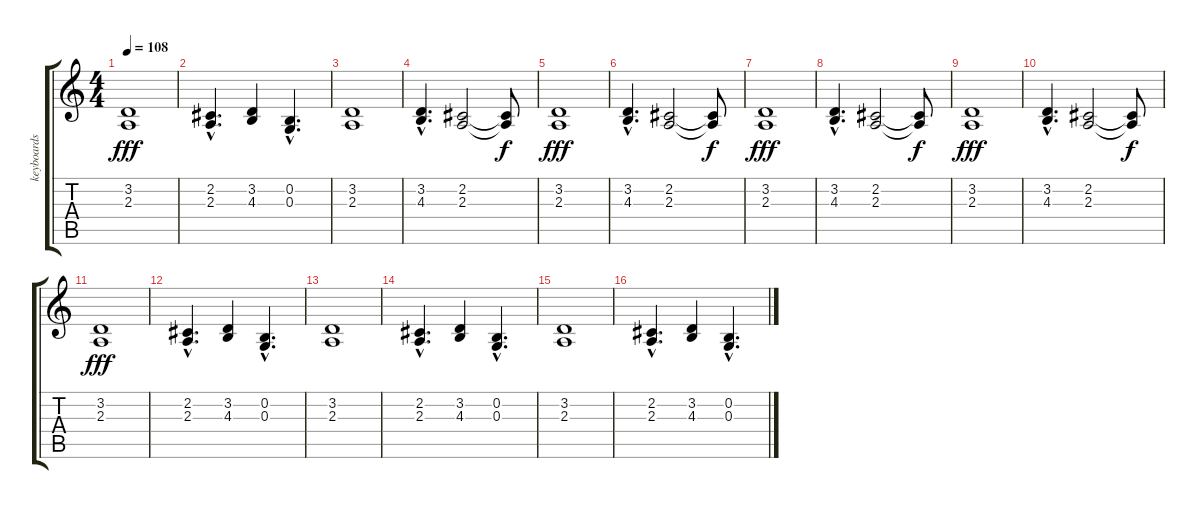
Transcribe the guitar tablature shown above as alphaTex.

\track ("keyboards" "keyboards") {instrument pad2warm}
\staff {score tabs}
\tuning (E4 B3 G3 D3 A2 E2) {hide}
\ts (4 4)
\tempo 108
\clef g2
\ks c
(3.2 2.3).1{dy fff} |
(2.2{hac} 2.3{hac}).4{d} (3.2 4.3).4 (0.2{hac} 0.3{hac}).4{d} |
(3.2 2.3).1{volume 14} |
(3.2{hac} 4.3{hac}).4{d} (2.2 2.3).2 (2.2{t} 2.3{t}).8{dy f} |
(3.2 2.3).1{dy fff} |
(3.2{hac} 4.3{hac}).4{d} (2.2 2.3).2 (2.2{t} 2.3{t}).8{dy f} |
(3.2 2.3).1{dy fff} |
(3.2{hac} 4.3{hac}).4{d} (2.2 2.3).2 (2.2{t} 2.3{t}).8{dy f} |
(3.2 2.3).1{dy fff} |
(3.2{hac} 4.3{hac}).4{d} (2.2 2.3).2 (2.2{t} 2.3{t}).8{dy f} |
(3.2 2.3).1{dy fff volume 13} |
(2.2{hac} 2.3{hac}).4{d} (3.2 4.3).4 (0.2{hac} 0.3{hac}).4{d} |
(3.2 2.3).1 |
(2.2{hac} 2.3{hac}).4{d} (3.2 4.3).4 (0.2{hac} 0.3{hac}).4{d} |
(3.2 2.3).1 |
(2.2{hac} 2.3{hac}).4{d} (3.2 4.3).4 (0.2{hac} 0.3{hac}).4{d}
